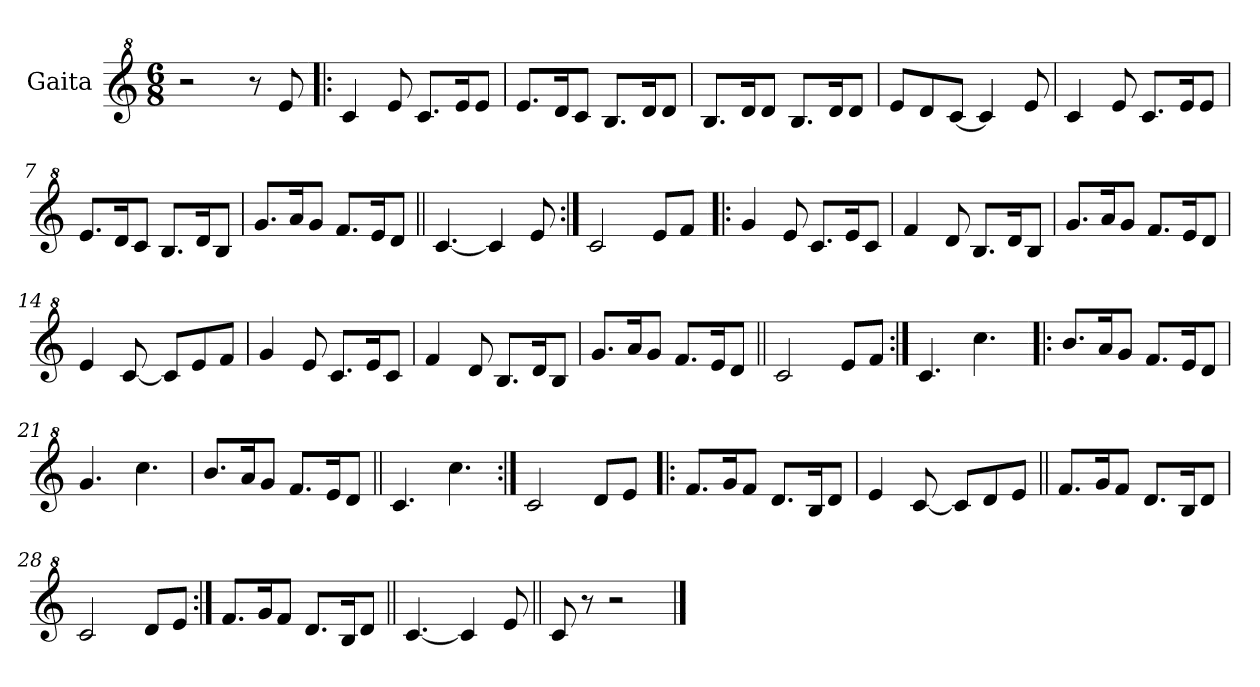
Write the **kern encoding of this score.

**kern
*part1
*staff1
*I"Gaita
*clefG^2
*k[]
*M6/8
*MM195
=1
2r
8r
8ee/
=2!|:
4cc/
8ee/
8.cc/L
16ee/K
8ee/J
=3
8.ee/L
16dd/K
8cc/J
8.b/L
16dd/K
8dd/J
=4
8.b/L
16dd/K
8dd/J
8.b/L
16dd/K
8dd/J
=5
8ee/L
8dd/
[8cc/J
4cc/]
8ee/
=6
4cc/
8ee/
8.cc/L
16ee/K
8ee/J
!!LO:LB:g=z
=7
8.ee/L
16dd/K
8cc/J
8.b/L
16dd/K
8b/J
=8
8.gg/L
16aa/K
8gg/J
8.ff/L
16ee/K
8dd/J
=9||
[4.cc/
4cc/]
8ee/
=10:|!
2cc/
8ee/L
8ff/J
=11!|:
4gg/
8ee/
8.cc/L
16ee/K
8cc/J
=12
4ff/
8dd/
8.b/L
16dd/K
8b/J
!!LO:LB:g=z
=13
8.gg/L
16aa/K
8gg/J
8.ff/L
16ee/K
8dd/J
=14
4ee/
[8cc/
8cc/L]
8ee/
8ff/J
=15
4gg/
8ee/
8.cc/L
16ee/K
8cc/J
=16
4ff/
8dd/
8.b/L
16dd/K
8b/J
=17
8.gg/L
16aa/K
8gg/J
8.ff/L
16ee/K
8dd/J
=18||
2cc/
8ee/L
8ff/J
=19:|!
4.cc/
4.ccc\
!!LO:LB:g=z
=20!|:
8.bb/L
16aa/K
8gg/J
8.ff/L
16ee/K
8dd/J
=21
4.gg/
4.ccc\
=22
8.bb/L
16aa/K
8gg/J
8.ff/L
16ee/K
8dd/J
=23||
4.cc/
4.ccc\
=24:|!
2cc/
8dd/L
8ee/J
=25!|:
8.ff/L
16gg/K
8ff/J
8.dd/L
16b/K
8dd/J
=26
4ee/
[8cc/
8cc/L]
8dd/
8ee/J
!!LO:LB:g=z
=27||
8.ff/L
16gg/K
8ff/J
8.dd/L
16b/K
8dd/J
=28
2cc/
8dd/L
8ee/J
=29:|!
8.ff/L
16gg/K
8ff/J
8.dd/L
16b/K
8dd/J
=30||
[4.cc/
4cc/]
8ee/
=31||
8cc/
8r
2r
==
*-
